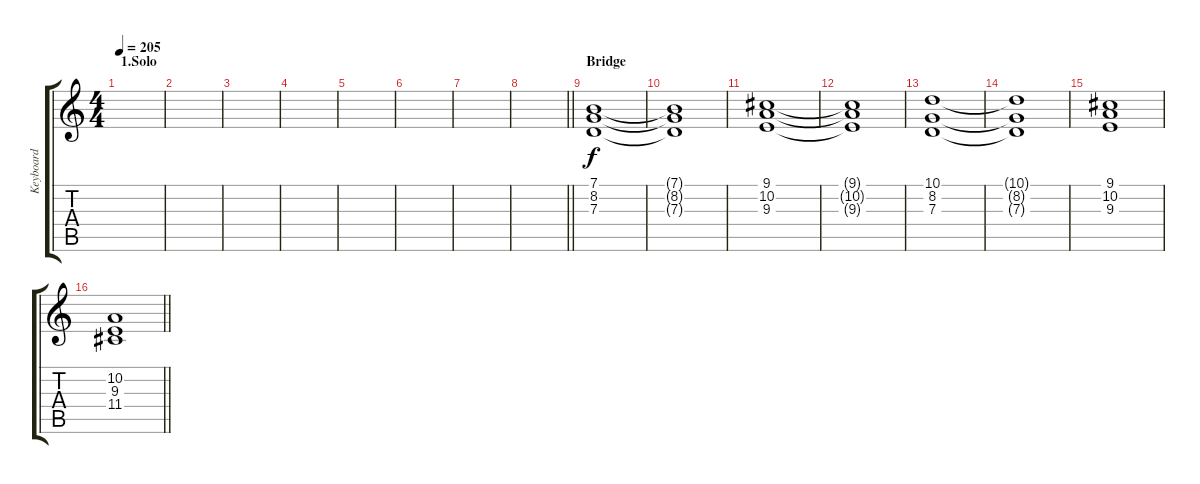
\track ("Keyboard" "Keyboard") {instrument stringensemble1}
\staff {score tabs}
\tuning (E4 B3 G3 D3 A2 E2) {hide}
\ts (4 4)
\section ("" "1.Solo")
\tempo 205
\clef g2
\ks c
|
|
|
|
|
|
|
\barLineRight lightlight
|
\section ("" "Bridge")
(7.1 8.2 7.3).1 |
(7.1{t} 8.2{t} 7.3{t}).1 |
(9.1 10.2 9.3).1 |
(9.1{t} 10.2{t} 9.3{t}).1 |
(10.1 8.2 7.3).1 |
(10.1{t} 8.2{t} 7.3{t}).1 |
(9.1 10.2 9.3).1 |
\barLineRight lightlight
(10.2 9.3 11.4).1
